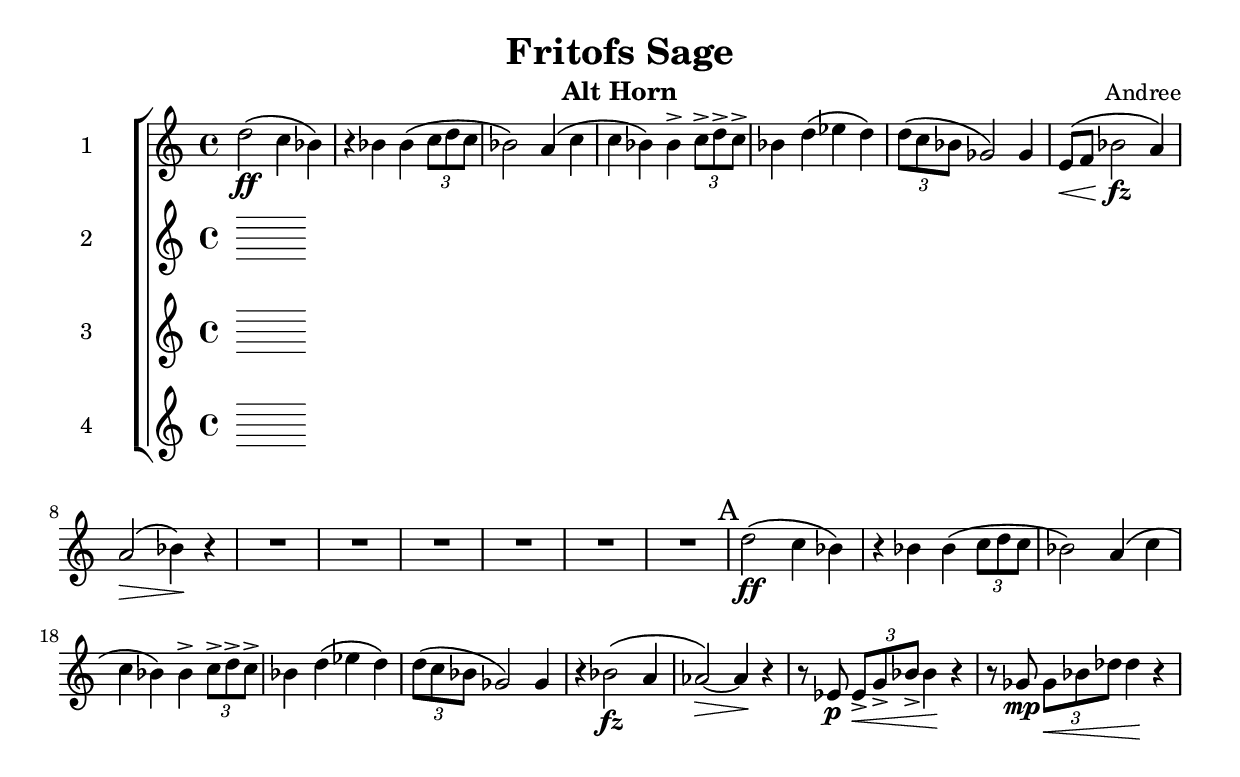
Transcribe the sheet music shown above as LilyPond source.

\header {
  title = "Fritofs Sage"
  composer = "Andree"
  instrument = "Alt Horn" 
}

\score {
  \new StaffGroup <<
    \new Staff \with { instrumentName = #"1" } \relative c'' { 
      \clef treble \key c \major \time 4/4 
      d2\ff\( c4 bes4\) 
      r4 bes bes\( \tuplet 3/2 {c8 d c} 
      bes2\) a4\( c | 
      c bes\) bes4-> \tuplet 3/2 {c8-> d-> c->} | 
      bes4 d4\( ees d\) 
      \tuplet 3/2 {d8\( c bes} ges2\) ges4 | 
      e8\<\( f bes2\!\fz a4\) | 
      a2\>\( bes4\)\! r4 | 
      R1*6 | 
      \mark "A"
      d2\ff\( c4 bes4\) 
      r4 bes bes\( \tuplet 3/2 {c8 d c} 
      bes2\) a4\( c | 
      c bes\) bes4-> \tuplet 3/2 {c8-> d-> c->} | 
      bes4 d4\( ees d\) 
      \tuplet 3/2 {d8\( c bes} ges2\) ges4 |
      r4 bes2\(\fz a4 aes2~\)\> aes4\! r | 
      r8 ees8\p \tuplet 3/2 {ees8\<-> g-> bes->} bes4\! r4 | 
      r8 ges8\mp \tuplet 3/2 {ges\< bes des} des4\! r4 |
    }

    \new Staff \with { instrumentName = #"2" } \relative c { 
      \clef treble \key c \major \time 4/4 

    }

    \new Staff \with { instrumentName = #"3" } \relative c { 
      \clef treble \key c \major \time 4/4 

    }

    \new Staff \with { instrumentName = #"4" } \relative c { 
      \clef treble \key c \major \time 4/4 

    }

  >>

  \layout {}
  \midi {}
}